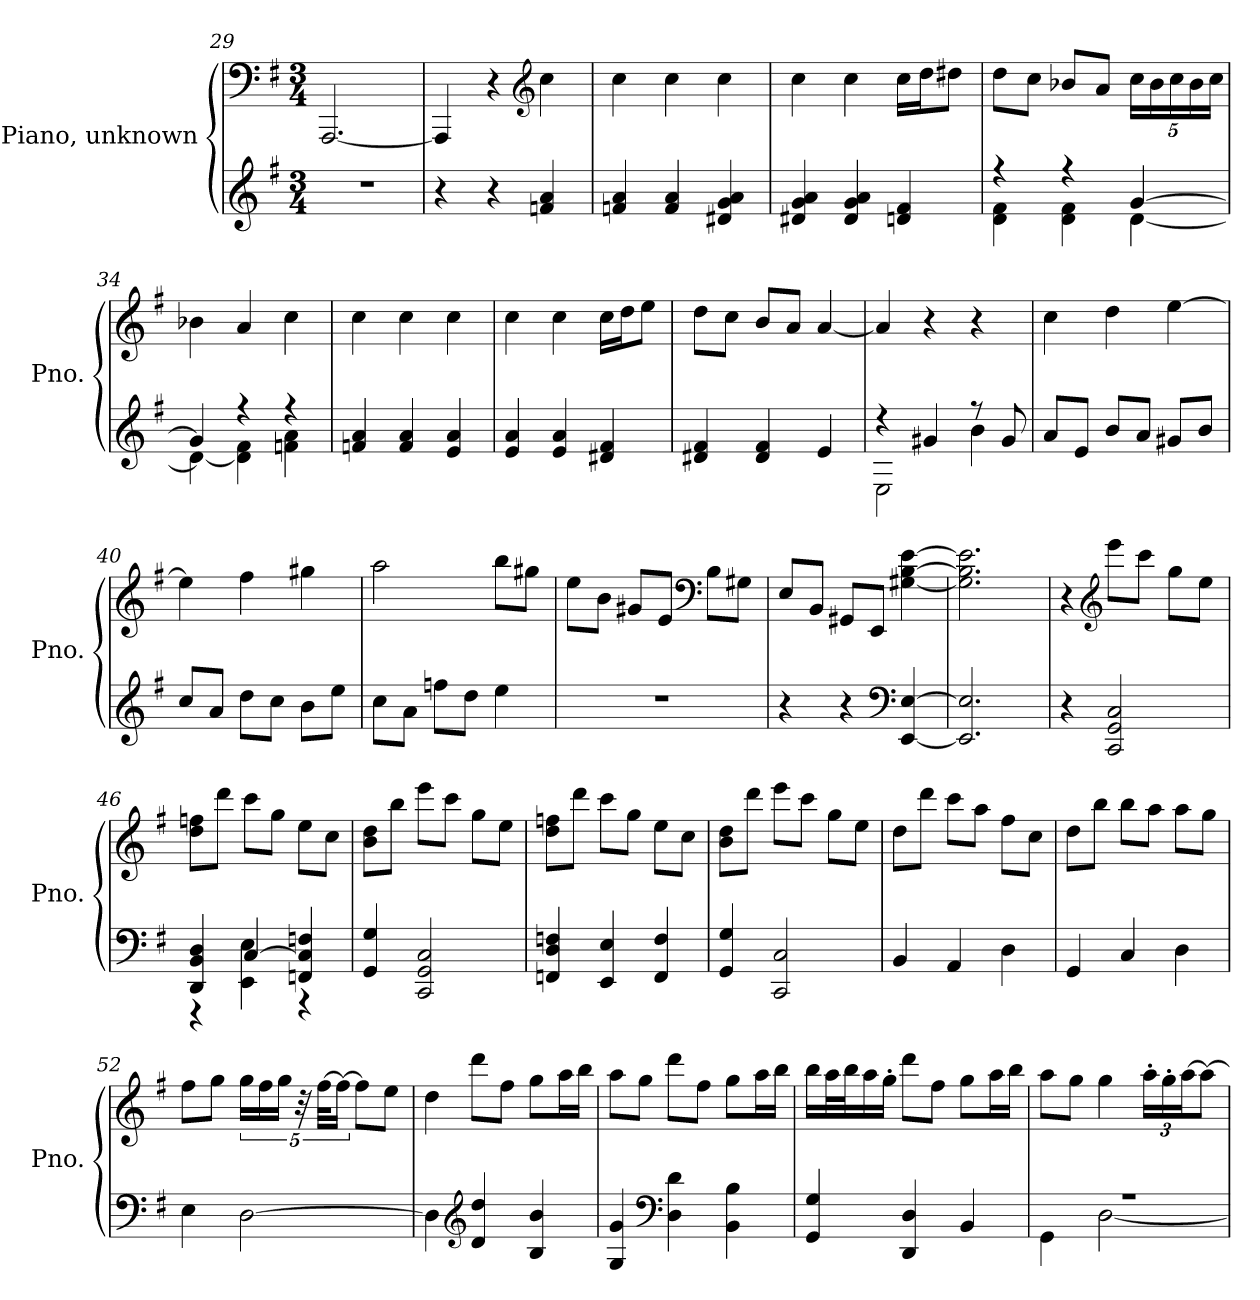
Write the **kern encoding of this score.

**kern	**kern
*part1	*part1
*staff2	*staff1
*I"Piano, unknown	*
*I'Pno.	*
*clefG2	*clefF4
*k[f#]	*k[f#]
*M3/4	*M3/4
=29	=29
2.r	[2.AAA/
=30	=30
4r	4AAA/]
4r	4r
*	*clefG2
4fn/ 4a/	4cc\
=31	=31
4fn/ 4a/	4cc\
4f/ 4a/	4cc\
4d#X/ 4g/ 4a/	4cc\
=32	=32
4d#X/ 4g/ 4a/	4cc\
4d#/ 4g/ 4a/	4cc\
4dn/ 4f#/	16cc\LL
.	16dd\J
.	8dd#X\J
=33	=33
*^	*
4r	4d\ 4f#\	8dd\L
.	.	8cc\J
4r	4d\ 4f#\	8b-X/L
.	.	8a/J
*	*	*Xbrackettup
[4g/	[4d\	20cc\LL
.	.	20b-\
.	.	20cc\
.	.	20b-\
.	.	20cc\JJ
!!LO:PB:g=z
=34	=34	=34
4g/]	4d\_	4b-X\
4r	4d\] 4f#\	4a/
4r	4fn\ 4a\	4cc\
*v	*v	*
=35	=35
4fn/ 4a/	4cc\
4f/ 4a/	4cc\
4e/ 4a/	4cc\
=36	=36
4e/ 4a/	4cc\
4e/ 4a/	4cc\
4d#X/ 4f#/	16cc\LL
.	16dd\J
.	8ee\J
=37	=37
4d#X/ 4f#/	8dd\L
.	8cc\J
4d#/ 4f#/	8b/L
.	8a/J
4e/	[4a/
=38	=38
*^	*
4r	2E\	4a/]
4g#X/	.	4r
8r	4b\	4r
8g#/	.	.
*v	*v	*
=39	=39
8a/L	4cc\
8e/J	.
8b/L	4dd\
8a/J	.
8g#X/L	[4ee\
8b/J	.
=40	=40
8cc/L	4ee\]
8a/J	.
8dd\L	4ff#\
8cc\J	.
8b\L	4gg#X\
8ee\J	.
!!LO:LB:g=z
=41	=41
8cc\L	2aa\
8a\J	.
8ffn\L	.
8dd\J	.
4ee\	8bb\L
.	8gg#X\J
=42	=42
2.r	8ee\L
.	8b\J
.	8g#X/L
.	8e/J
*	*clefF4
.	8B\L
.	8G#X\J
=43	=43
4r	8E/L
.	8BB/J
4r	8GG#X/L
.	8EE/J
*clefF4	*
[4EE/ [4E/	[4G#X\ [4B\ [4e\
=44	=44
2.EE/] 2.E/]	2.G#\] 2.B\] 2.e\]
=45	=45
4r	4r
*	*clefG2
2CC/ 2GG/ 2C/	8eee\L
.	8ccc\J
.	8gg\L
.	8ee\J
=46	=46
*^	*
4DD/ 4BB/ 4D/	4r	8dd\ 8ffn\L
.	.	8ddd\J
[4C/	4EE\ 4E\	8ccc\L
.	.	8gg\J
4FFn/ 4C/] 4Fn/	4r	8ee\L
.	.	8cc\J
*v	*v	*
!!LO:LB:g=z
=47	=47
4GG/ 4G/	8b\ 8dd\L
.	8bb\J
2CC/ 2GG/ 2C/	8eee\L
.	8ccc\J
.	8gg\L
.	8ee\J
=48	=48
4FFn/ 4D/ 4Fn/	8dd\ 8ffn\L
.	8ddd\J
4EE/ 4E/	8ccc\L
.	8gg\J
4FF/ 4F/	8ee\L
.	8cc\J
=49	=49
4GG/ 4G/	8b\ 8dd\L
.	8ddd\J
2CC/ 2C/	8eee\L
.	8ccc\J
.	8gg\L
.	8ee\J
=50	=50
4BB/	8dd\L
.	8ddd\J
4AA/	8ccc\L
.	8aa\J
4D\	8ff#\L
.	8cc\J
=51	=51
4GG/	8dd\L
.	8bb\J
4C/	8bb\L
.	8aa\J
4D\	8aa\L
.	8gg\J
!!LO:LB:g=z
=52	=52
4E\	8ff#\L
.	8gg\J
*	*brackettup
[2D\	20gg\LL
.	20ff#\
.	20gg\JJ
.	40r
.	[40ff#\KLL
.	20ff#\JJ_
.	8ff#\L]
.	8ee\J
=53	=53
4D\]	4dd\
*clefG2	*
4d/ 4dd/	8ddd\L
.	8ff#\J
4B/ 4b/	8gg\L
.	16aa\L
.	16bb\JJ
=54	=54
4G/ 4g/	8aa\L
.	8gg\J
*clefF4	*
4D\ 4d\	8ddd\L
.	8ff#\J
4BB\ 4B\	8gg\L
.	16aa\L
.	16bb\JJ
=55	=55
4GG/ 4G/	16bb\LL
.	32aa\L
.	32bb\J
.	16aa\
.	16gg'\JJ
4DD/ 4D/	8ddd\L
.	8ff#\J
4BB/	8gg\L
.	16aa\L
.	16bb\JJ
!!LO:LB:g=z
=56	=56
*^	*
2.r	4GG\	8aa\L
.	.	8gg\J
.	[2D\	4gg\
*	*	*Xbrackettup
.	.	24aa'\LL
.	.	24gg'\
.	.	[24aa\J
.	.	8aa\J_
*v	*v	*
=	=
*-	*-
